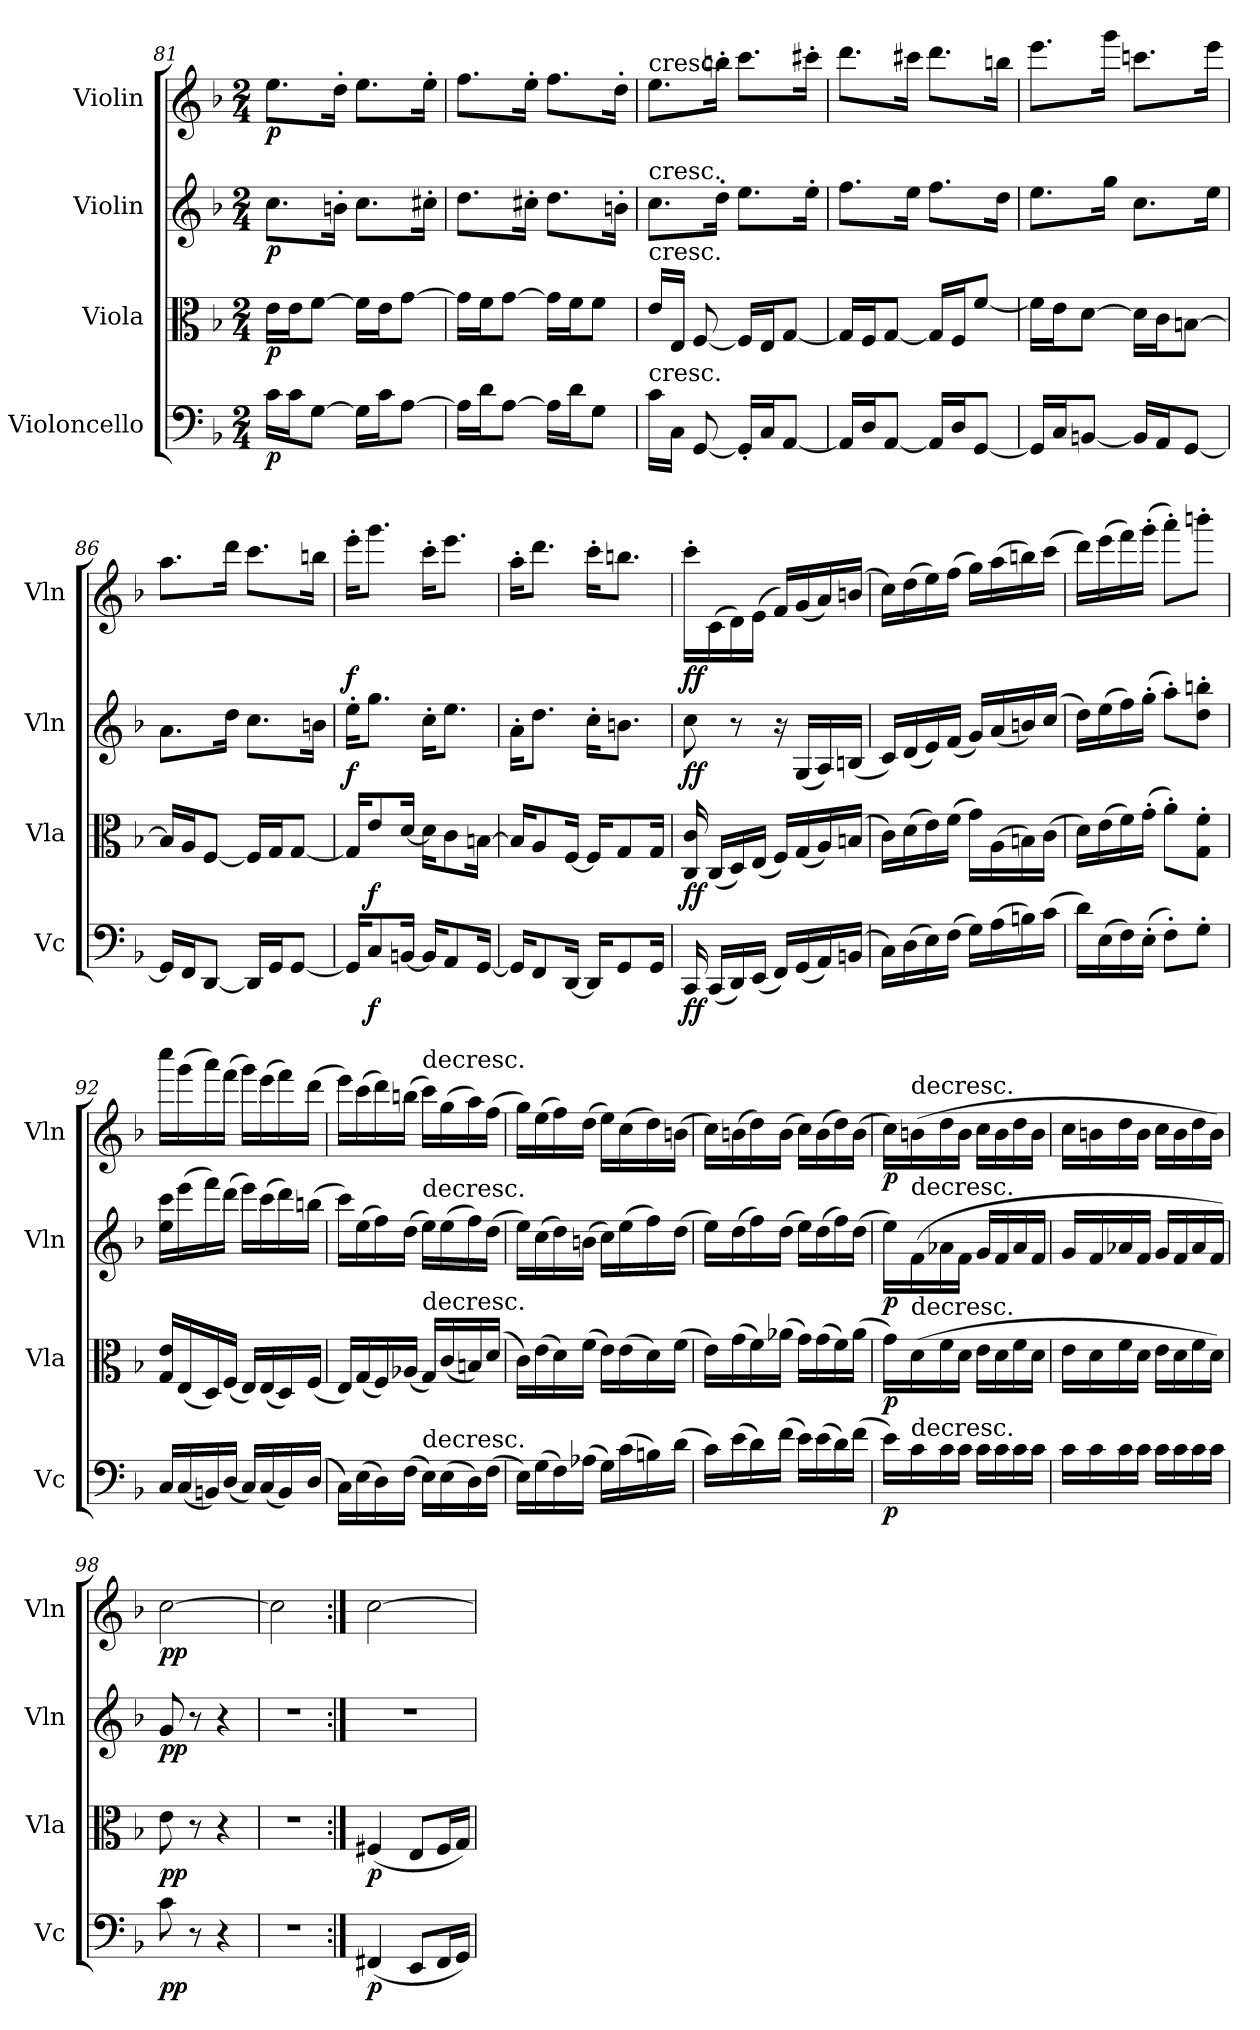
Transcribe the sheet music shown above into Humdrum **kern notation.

**kern	**dynam	**kern	**dynam	**kern	**dynam	**kern	**dynam
*part4	*part4	*part3	*part3	*part2	*part2	*part1	*part1
*staff4	*staff4	*staff3	*staff3	*staff2	*staff2	*staff1	*staff1
*I"Violoncello	*	*I"Viola	*	*I"Violin	*	*I"Violin	*
*I'Vc	*	*I'Vla	*	*I'Vln	*	*I'Vln	*
*clefF4	*	*clefC3	*	*clefG2	*	*clefG2	*
*k[b-]	*	*k[b-]	*	*k[b-]	*	*k[b-]	*
*M2/4	*	*M2/4	*	*M2/4	*	*M2/4	*
=81	=81	=81	=81	=81	=81	=81	=81
16c\LL	p	16e\LL	p	8.cc\L	p	8.ee\L	p
16c\J	.	16e\J	.	.	.	.	.
[8G\J	.	[8f\J	.	.	.	.	.
.	.	.	.	16bn'\Jk	.	16dd'\Jk	.
16G\LL]	.	16f\LL]	.	8.cc\L	.	8.ee\L	.
16c\J	.	16e\J	.	.	.	.	.
[8A\J	.	[8g\J	.	.	.	.	.
.	.	.	.	16cc#X'\Jk	.	16ee'\Jk	.
=82	=82	=82	=82	=82	=82	=82	=82
16A\LL]	.	16g\LL]	.	8.dd\L	.	8.ff\L	.
16d\J	.	16f\J	.	.	.	.	.
[8A\J	.	[8g\J	.	.	.	.	.
.	.	.	.	16cc#X'\Jk	.	16ee'\Jk	.
16A\LL]	.	16g\LL]	.	8.dd\L	.	8.ff\L	.
16d\J	.	16f\J	.	.	.	.	.
8G\J	.	8f\J	.	.	.	.	.
.	.	.	.	16bn'\Jk	.	16dd'\Jk	.
=83	=83	=83	=83	=83	=83	=83	=83
!	!	!	!	!	!	!LO:TX:t=cresc.	!
!	!	!	!	!LO:TX:t=cresc.	!	!	!
!	!	!LO:TX:t=cresc.	!	!	!	!	!
!LO:TX:t=cresc.	!	!	!	!	!	!	!
16c\LL	.	16e/LL	.	8.cc\L	.	8.ee\L	.
16C\JJ	.	16E/JJ	.	.	.	.	.
[8GG/	.	[8F/	.	.	.	.	.
.	.	.	.	16dd'\Jk	.	16bbn'\Jk	.
16GG'/LL]	.	16F/LL]	.	8.ee\L	.	8.ccc\L	.
16C/J	.	16E/J	.	.	.	.	.
[8AA/J	.	[8G/J	.	.	.	.	.
.	.	.	.	16ee'\Jk	.	16ccc#X'\Jk	.
=84	=84	=84	=84	=84	=84	=84	=84
16AA/LL]	.	16G/LL]	.	8.ff\L	.	8.ddd\L	.
16D/J	.	16F/J	.	.	.	.	.
[8AA/J	.	[8G/J	.	.	.	.	.
.	.	.	.	16ee\Jk	.	16ccc#X\Jk	.
16AA/LL]	.	16G/LL]	.	8.ff\L	.	8.ddd\L	.
16D/J	.	16F/J	.	.	.	.	.
[8GG/J	.	[8f/J	.	.	.	.	.
.	.	.	.	16dd\Jk	.	16bbn\Jk	.
=85	=85	=85	=85	=85	=85	=85	=85
16GG/LL]	.	16f\LL]	.	8.ee\L	.	8.eee\L	.
16C/J	.	16e\J	.	.	.	.	.
[8BBn/J	.	[8d\J	.	.	.	.	.
.	.	.	.	16gg\Jk	.	16ggg\Jk	.
16BB/LL]	.	16d\LL]	.	8.cc\L	.	8.cccn\L	.
16AA/J	.	16c\J	.	.	.	.	.
[8GG/J	.	[8Bn\J	.	.	.	.	.
.	.	.	.	16ee\Jk	.	16eee\Jk	.
=86	=86	=86	=86	=86	=86	=86	=86
16GG/LL]	.	16B/LL]	.	8.a\L	.	8.aa\L	.
16FF/J	.	16A/J	.	.	.	.	.
[8DD/J	.	[8F/J	.	.	.	.	.
.	.	.	.	16dd\Jk	.	16ddd\Jk	.
16DD/LL]	.	16F/LL]	.	8.cc\L	.	8.ccc\L	.
16GG/J	.	16G/J	.	.	.	.	.
[8GG/J	.	[8G/J	.	.	.	.	.
.	.	.	.	16bn\Jk	.	16bbn\Jk	.
=87	=87	=87	=87	=87	=87	=87	=87
16GG/KL]	.	16G/KL]	.	16ee'\KL	f	16eee'\KL	f
8C/	f	8e/	f	8.gg\J	.	8.ggg\J	.
[16BBn/Jk	.	[16d/Jk	.	.	.	.	.
16BB/KL]	.	16d\KL]	.	16cc'\KL	.	16ccc'\KL	.
8AA/	.	8c\	.	8.ee\J	.	8.eee\J	.
[16GG/Jk	.	[16Bn\Jk	.	.	.	.	.
=88	=88	=88	=88	=88	=88	=88	=88
16GG/KL]	.	16B/KL]	.	16a'\KL	.	16aa'\KL	.
8FF/	.	8A/	.	8.dd\J	.	8.ddd\J	.
[16DD/Jk	.	[16F/Jk	.	.	.	.	.
16DD/KL]	.	16F/KL]	.	16cc'\KL	.	16ccc'\KL	.
8GG/	.	8G/	.	8.bn\J	.	8.bbn\J	.
16GG/Jk	.	16G/Jk	.	.	.	.	.
=89	=89	=89	=89	=89	=89	=89	=89
16CC/	ff	16C/ 16c/	ff	8cc\	ff	16ccc'\LL	ff
(16CC/LL	.	(16C/LL	.	.	.	(16c\	.
16DD/)	.	16D/)	.	8r	.	16d\)	.
(16EE/JJ	.	(16E/JJ	.	.	.	(16e\JJ	.
16FF/LL)	.	16F/LL)	.	16r	.	16f/LL)	.
(16GG/	.	(16G/	.	(16G/LL	.	(16g/	.
16AA/)	.	16A/)	.	16A/)	.	16a/)	.
(16BBn/JJ	.	(16Bn/JJ	.	(16Bn/JJ	.	(16bn/JJ	.
=90	=90	=90	=90	=90	=90	=90	=90
16C\LL)	.	16c\LL)	.	16c/LL)	.	16cc\LL)	.
(16D\	.	(16d\	.	(16d/	.	(16dd\	.
16E\)	.	16e\)	.	16e/)	.	16ee\)	.
(16F\JJ	.	(16f\JJ	.	(16f/JJ	.	(16ff\JJ	.
16G\LL)	.	16g\LL)	.	16g/LL)	.	16gg\LL)	.
(16A\	.	(16A\	.	(16a/	.	(16aa\	.
16Bn\)	.	16Bn\)	.	16bn/)	.	16bbn\)	.
(16c\JJ	.	(16c\JJ	.	(16cc/JJ	.	(16ccc\JJ	.
=91	=91	=91	=91	=91	=91	=91	=91
16d\LL)	.	16d\LL)	.	16dd\LL)	.	16ddd\LL)	.
(16E\	.	(16e\	.	(16ee\	.	(16eee\	.
16F\)	.	16f\)	.	16ff\)	.	16fff\)	.
(16E'\JJ	.	(16g'\JJ	.	(16gg'\JJ	.	(16ggg'\JJ	.
8F'\L)	.	8a'\L)	.	8aa'\L)	.	8aaa'\L)	.
8G'\J	.	8G'\ 8f'\J	.	8dd'\ 8bbn'\J	.	8bbbn'\J	.
=92	=92	=92	=92	=92	=92	=92	=92
16C/LL	.	16G/ 16e/LL	.	16ee\ 16ccc\LL	.	16cccc\LL	.
(16C/	.	(16E/	.	(16eee\	.	(16ggg\	.
16BBn/)	.	16D/)	.	16fff\)	.	16aaa\)	.
(16D/JJ	.	(16F/JJ	.	(16ddd\JJ	.	(16fff\JJ	.
16C/LL)	.	16E/LL)	.	16eee\LL)	.	16ggg\LL)	.
(16C/	.	(16E/	.	(16ccc\	.	(16eee\	.
16BB/)	.	16D/)	.	16ddd\)	.	16fff\)	.
(16D/JJ	.	(16F/JJ	.	(16bbn\JJ	.	(16ddd\JJ	.
=93	=93	=93	=93	=93	=93	=93	=93
16C\LL)	.	16E/LL)	.	16ccc\LL)	.	16eee\LL)	.
(16E\	.	(16G/	.	(16ee\	.	(16ccc\	.
16D\)	.	16F/)	.	16ff\)	.	16ddd\)	.
(16F\JJ	.	(16A-X/JJ	.	(16dd\JJ	.	(16bbn\JJ	.
!	!	!	!	!	!	!LO:TX:t=decresc.	!
!	!	!	!	!LO:TX:t=decresc.	!	!	!
!	!	!LO:TX:t=decresc.	!	!	!	!	!
!LO:TX:t=decresc.	!	!	!	!	!	!	!
16E\LL)	.	16G/LL)	.	16ee\LL)	.	16ccc\LL)	.
(16E\	.	(16c/	.	(16ee\	.	(16gg\	.
16D\)	.	16Bn/)	.	16ff\)	.	16aa\)	.
(16F\JJ	.	(16d/JJ	.	(16dd\JJ	.	(16ff\JJ	.
=94	=94	=94	=94	=94	=94	=94	=94
16E\LL)	.	16c\LL)	.	16ee\LL)	.	16gg\LL)	.
(16G\	.	(16e\	.	(16cc\	.	(16ee\	.
16F\)	.	16d\)	.	16dd\)	.	16ff\)	.
(16A-X\JJ	.	(16f\JJ	.	(16bn\JJ	.	(16dd\JJ	.
16G\LL)	.	16e\LL)	.	16cc\LL)	.	16ee\LL)	.
(16c\	.	(16e\	.	(16ee\	.	(16cc\	.
16Bn\)	.	16d\)	.	16ff\)	.	16dd\)	.
(16d\JJ	.	(16f\JJ	.	(16dd\JJ	.	(16bn\JJ	.
=95	=95	=95	=95	=95	=95	=95	=95
16c\LL)	.	16e\LL)	.	16ee\LL)	.	16cc\LL)	.
(16e\	.	(16g\	.	(16dd\	.	(16bn\	.
16d\)	.	16f\)	.	16ff\)	.	16dd\)	.
(16f\JJ	.	(16a-X\JJ	.	(16dd\JJ	.	(16b\JJ	.
16e\LL)	.	16g\LL)	.	16ee\LL)	.	16cc\LL)	.
(16e\	.	(16g\	.	(16dd\	.	(16b\	.
16d\)	.	16f\)	.	16ff\)	.	16dd\)	.
(16f\JJ	.	(16a-\JJ	.	(16dd\JJ	.	(16b\JJ	.
=96	=96	=96	=96	=96	=96	=96	=96
16e\LL)	p	16g\LL)	p	16ee\LL)	p	16cc\LL)	p
!	!	!	!	!	!	!LO:TX:t=decresc.	!
!	!	!	!	!LO:TX:t=decresc.	!	!	!
!	!	!LO:TX:t=decresc.	!	!	!	!	!
!LO:TX:t=decresc.	!	!	!	!	!	!	!
16c\	.	(16d\	.	(16f\	.	(16bn\	.
16c\	.	16f\	.	16a-X\	.	16dd\	.
16c\JJ	.	16d\JJ	.	16f\JJ	.	16b\JJ	.
16c\LL	.	16e\LL	.	16g/LL	.	16cc\LL	.
16c\	.	16d\	.	16f/	.	16b\	.
16c\	.	16f\	.	16a-/	.	16dd\	.
16c\JJ	.	16d\JJ	.	16f/JJ	.	16b\JJ	.
=97	=97	=97	=97	=97	=97	=97	=97
16c\LL	.	16e\LL	.	16g/LL	.	16cc\LL	.
16c\	.	16d\	.	16f/	.	16bn\	.
16c\	.	16f\	.	16a-X/	.	16dd\	.
16c\JJ	.	16d\JJ	.	16f/JJ	.	16b\JJ	.
16c\LL	.	16e\LL	.	16g/LL	.	16cc\LL	.
16c\	.	16d\	.	16f/	.	16b\	.
16c\	.	16f\	.	16a-/	.	16dd\	.
16c\JJ	.	16d\JJ)	.	16f/JJ)	.	16b\JJ)	.
=98	=98	=98	=98	=98	=98	=98	=98
8c\	pp	8e\	pp	8g/	pp	[2cc\	pp
8r	.	8r	.	8r	.	.	.
4r	.	4r	.	4r	.	.	.
=99	=99	=99	=99	=99	=99	=99	=99
2r	.	2r	.	2r	.	2cc\]	.
=100:|!	=100:|!	=100:|!	=100:|!	=100:|!	=100:|!	=100:|!	=100:|!
(4FF#X/	p	(4F#X/	p	2r	.	[2cc\	.
8EE/L	.	8E/L	.	.	.	.	.
16FF#/L	.	16F#/L	.	.	.	.	.
16GG/JJ)	.	16G/JJ)	.	.	.	.	.
=	=	=	=	=	=	=	=
*-	*-	*-	*-	*-	*-	*-	*-
